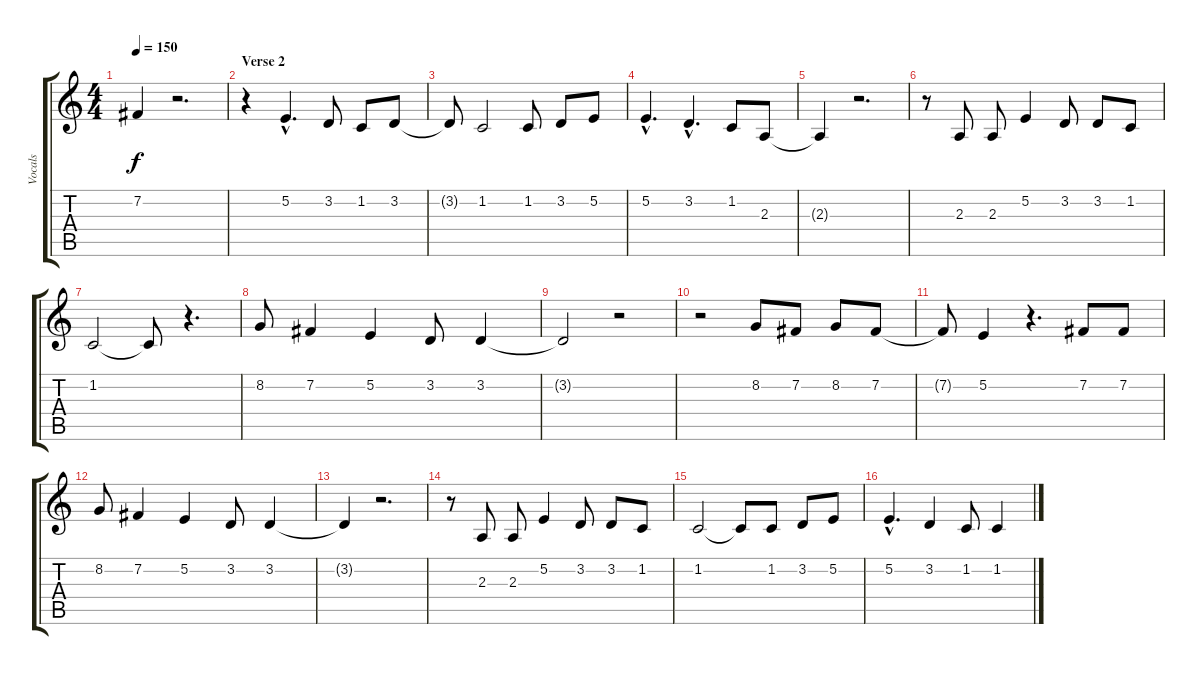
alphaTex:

\track ("Vocals" "Vocals") {instrument lead2sawtooth}
\staff {score tabs}
\tuning (E4 B3 G3 D3 A2 E2) {hide}
\ts (4 4)
\tempo 150
\clef g2
\ks c
7.2{t}.4{dy f} r.2{d} |
\section ("" "Verse 2")
r.4 5.2{hac}.4{d} 3.2.8 1.2.8 3.2.8 |
3.2{t}.8 1.2.2 1.2.8 3.2.8 5.2.8 |
5.2{hac}.4{d} 3.2{hac}.4{d} 1.2.8 2.3.8 |
2.3{t}.4 r.2{d} |
r.8 2.3.8 2.3.8 5.2.4 3.2.8 3.2.8 1.2.8 |
1.2.2 1.2{t}.8 r.4{d} |
8.2.8 7.2.4 5.2.4 3.2.8 3.2.4 |
3.2{t}.2 r.2 |
r.2 8.2.8 7.2.8 8.2.8 7.2.8 |
7.2{t}.8 5.2.4 r.4{d} 7.2.8 7.2.8 |
8.2.8 7.2.4 5.2.4 3.2.8 3.2.4 |
3.2{t}.4 r.2{d} |
r.8 2.3.8 2.3.8 5.2.4 3.2.8 3.2.8 1.2.8 |
1.2.2 1.2{t}.8 1.2.8 3.2.8 5.2.8 |
5.2{hac}.4{d} 3.2.4 1.2.8 1.2.4
